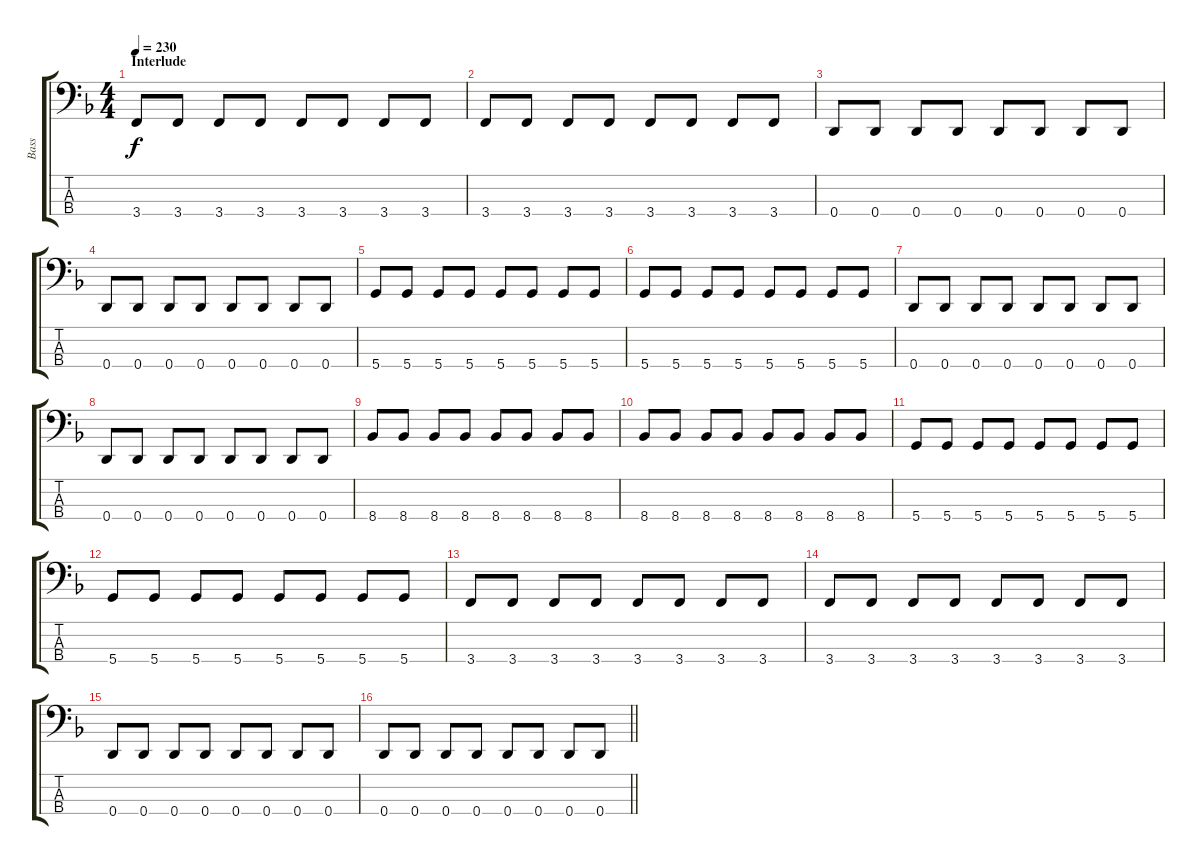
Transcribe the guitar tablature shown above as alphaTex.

\track ("Bass" "Bass") {instrument electricbasspick}
\staff {score tabs}
\tuning (F2 C2 G1 D1) {hide}
\ts (4 4)
\section ("" "Interlude")
\tempo 230
\clef f4
\ks f
3.4.8{dy f} 3.4.8 3.4.8 3.4.8 3.4.8 3.4.8 3.4.8 3.4.8 |
3.4.8 3.4.8 3.4.8 3.4.8 3.4.8 3.4.8 3.4.8 3.4.8 |
0.4.8 0.4.8 0.4.8 0.4.8 0.4.8 0.4.8 0.4.8 0.4.8 |
0.4.8 0.4.8 0.4.8 0.4.8 0.4.8 0.4.8 0.4.8 0.4.8 |
5.4.8 5.4.8 5.4.8 5.4.8 5.4.8 5.4.8 5.4.8 5.4.8 |
5.4.8 5.4.8 5.4.8 5.4.8 5.4.8 5.4.8 5.4.8 5.4.8 |
0.4.8 0.4.8 0.4.8 0.4.8 0.4.8 0.4.8 0.4.8 0.4.8 |
0.4.8 0.4.8 0.4.8 0.4.8 0.4.8 0.4.8 0.4.8 0.4.8 |
8.4.8 8.4.8 8.4.8 8.4.8 8.4.8 8.4.8 8.4.8 8.4.8 |
8.4.8 8.4.8 8.4.8 8.4.8 8.4.8 8.4.8 8.4.8 8.4.8 |
5.4.8 5.4.8 5.4.8 5.4.8 5.4.8 5.4.8 5.4.8 5.4.8 |
5.4.8 5.4.8 5.4.8 5.4.8 5.4.8 5.4.8 5.4.8 5.4.8 |
3.4.8 3.4.8 3.4.8 3.4.8 3.4.8 3.4.8 3.4.8 3.4.8 |
3.4.8 3.4.8 3.4.8 3.4.8 3.4.8 3.4.8 3.4.8 3.4.8 |
0.4.8 0.4.8 0.4.8 0.4.8 0.4.8 0.4.8 0.4.8 0.4.8 |
\barLineRight lightlight
0.4.8 0.4.8 0.4.8 0.4.8 0.4.8 0.4.8 0.4.8 0.4.8
